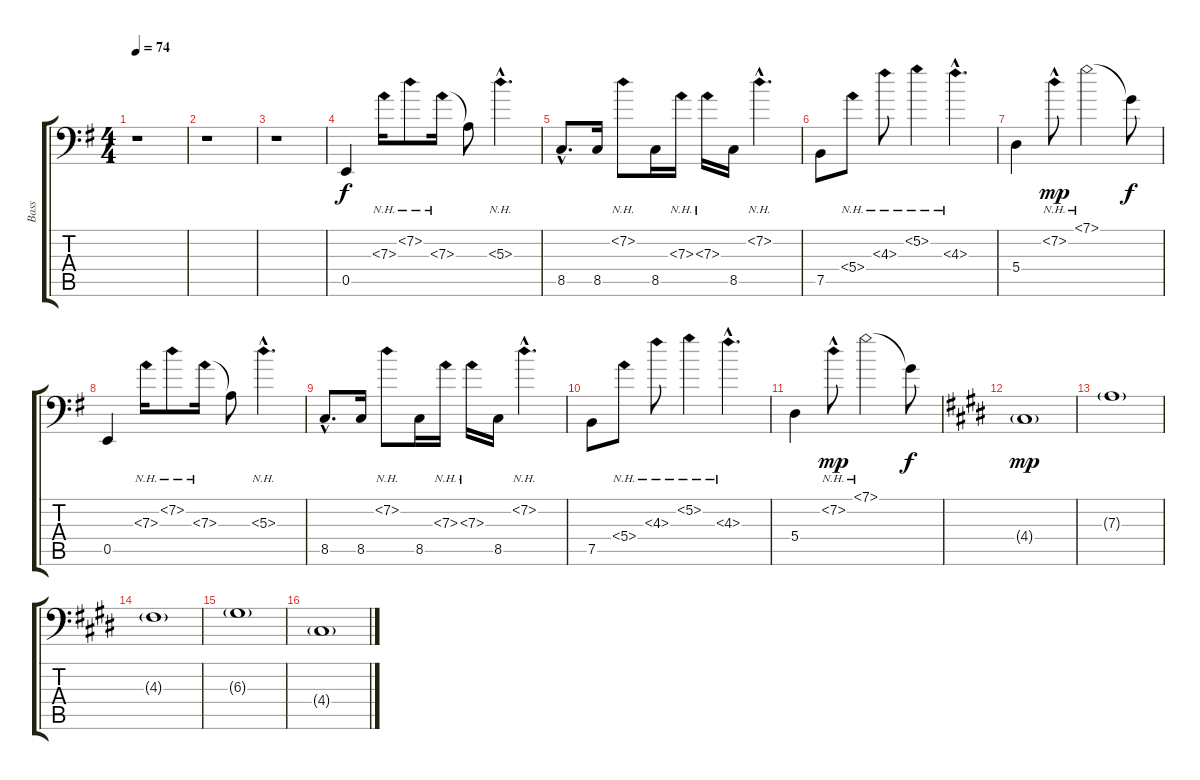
\track ("Bass" "Bass") {instrument electricbassfinger}
\staff {score tabs}
\tuning (C3 G2 D2 A1 E1 B0) {hide}
\ts (4 4)
\tempo 74
\clef f4
\ks g
r.1{dy mp} |
r.1 |
r.1 |
0.5.4{dy f} 7.3{nh}.16 7.2{nh}.8 7.3{nh}.16 7.3{t}.8 5.3{nh hac}.4{d} |
8.5{hac}.8{d} 8.5.16 7.2{nh}.8 8.5.16 7.3{nh}.16 7.3{nh}.16 8.5.16 7.2{nh hac}.4{d} |
7.5.8 5.4{nh}.8 4.3{nh}.8 5.2{nh}.4 4.3{nh hac}.4{d} |
5.4.4 7.2{nh hac}.8{dy mp} 7.1{nh}.2 7.1{t}.8{dy f} |
0.5.4 7.3{nh}.16 7.2{nh}.8 7.3{nh}.16 7.3{t}.8 5.3{nh hac}.4{d} |
8.5{hac}.8{d} 8.5.16 7.2{nh}.8 8.5.16 7.3{nh}.16 7.3{nh}.16 8.5.16 7.2{nh hac}.4{d} |
7.5.8 5.4{nh}.8 4.3{nh}.8 5.2{nh}.4 4.3{nh hac}.4{d} |
5.4.4 7.2{nh hac}.8{dy mp} 7.1{nh}.2 7.1{t}.8{dy f} |
\ks e
4.4{g}.1{dy mp} |
7.3{g}.1 |
4.3{g}.1 |
6.3{g}.1 |
4.4{g}.1
